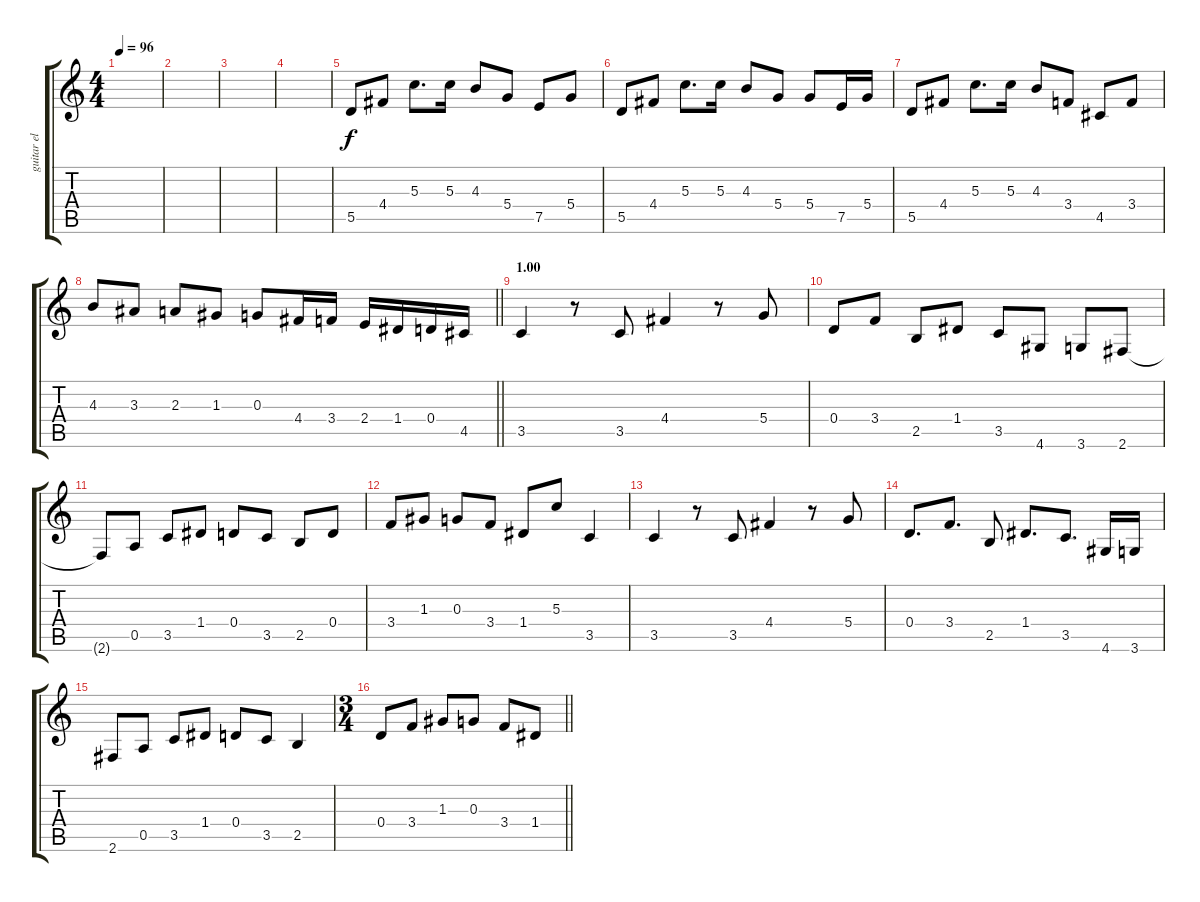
\track ("guitar el" "guitar el") {instrument distortionguitar}
\staff {score tabs}
\tuning (E4 B3 G3 D3 A2 E2) {hide}
\ts (4 4)
\tempo 96
\clef g2
\ks c
|
|
|
|
5.5.8 4.4.8 5.3.8{d} 5.3.16 4.3.8 5.4.8 7.5.8 5.4.8 |
5.5.8 4.4.8 5.3.8{d} 5.3.16 4.3.8 5.4.8 5.4.8 7.5.16 5.4.16 |
5.5.8 4.4.8 5.3.8{d} 5.3.16 4.3.8 3.4.8 4.5.8 3.4.8 |
\barLineRight lightlight
4.3.8 3.3.8 2.3.8 1.3.8 0.3.8 4.4.16 3.4.16 2.4.16 1.4.16 0.4.16 4.5.16 |
\section ("" "1.00")
3.5.4 r.8 3.5.8 4.4.4 r.8 5.4.8 |
0.4.8 3.4.8 2.5.8 1.4.8 3.5.8 4.6.8 3.6.8 2.6.8 |
2.6{t}.8 0.5.8 3.5.8 1.4.8 0.4.8 3.5.8 2.5.8 0.4.8 |
3.4.8 1.3.8 0.3.8 3.4.8 1.4.8 5.3.8 3.5.4 |
3.5.4 r.8 3.5.8 4.4.4 r.8 5.4.8 |
0.4.8{d} 3.4.8{d} 2.5.8 1.4.8{d} 3.5.8{d} 4.6.16 3.6.16 |
2.6.8 0.5.8 3.5.8 1.4.8 0.4.8 3.5.8 2.5.4 |
\ts (3 4)
\barLineRight lightlight
0.4.8 3.4.8 1.3.8 0.3.8 3.4.8 1.4.8
